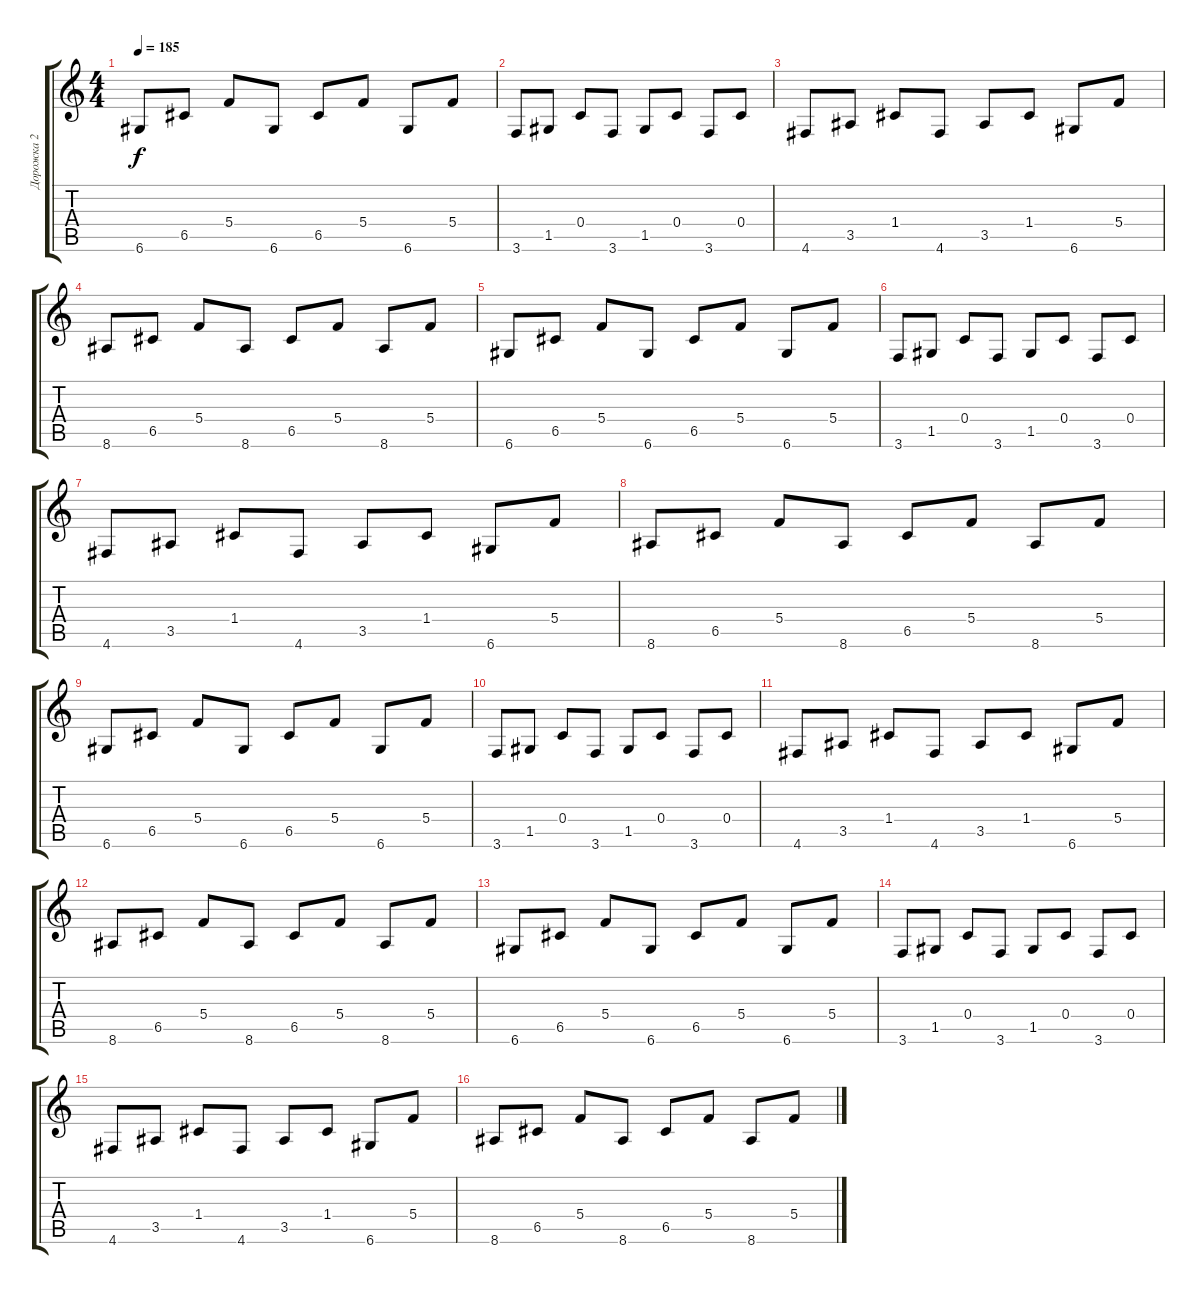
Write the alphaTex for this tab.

\track ("Дорожка 2" "Дорожка 2") {instrument distortionguitar}
\staff {score tabs}
\tuning (D4 A3 F3 C3 G2 D2) {hide}
\ts (4 4)
\tempo 185
\clef g2
\ks c
6.6.8{dy f} 6.5.8 5.4.8 6.6.8 6.5.8 5.4.8 6.6.8 5.4.8 |
3.6.8 1.5.8 0.4.8 3.6.8 1.5.8 0.4.8 3.6.8 0.4.8 |
4.6.8 3.5.8 1.4.8 4.6.8 3.5.8 1.4.8 6.6.8 5.4.8 |
8.6.8 6.5.8 5.4.8 8.6.8 6.5.8 5.4.8 8.6.8 5.4.8 |
6.6.8 6.5.8 5.4.8 6.6.8 6.5.8 5.4.8 6.6.8 5.4.8 |
3.6.8 1.5.8 0.4.8 3.6.8 1.5.8 0.4.8 3.6.8 0.4.8 |
4.6.8 3.5.8 1.4.8 4.6.8 3.5.8 1.4.8 6.6.8 5.4.8 |
8.6.8 6.5.8 5.4.8 8.6.8 6.5.8 5.4.8 8.6.8 5.4.8 |
6.6.8 6.5.8 5.4.8 6.6.8 6.5.8 5.4.8 6.6.8 5.4.8 |
3.6.8 1.5.8 0.4.8 3.6.8 1.5.8 0.4.8 3.6.8 0.4.8 |
4.6.8 3.5.8 1.4.8 4.6.8 3.5.8 1.4.8 6.6.8 5.4.8 |
8.6.8 6.5.8 5.4.8 8.6.8 6.5.8 5.4.8 8.6.8 5.4.8 |
6.6.8 6.5.8 5.4.8 6.6.8 6.5.8 5.4.8 6.6.8 5.4.8 |
3.6.8 1.5.8 0.4.8 3.6.8 1.5.8 0.4.8 3.6.8 0.4.8 |
4.6.8 3.5.8 1.4.8 4.6.8 3.5.8 1.4.8 6.6.8 5.4.8 |
8.6.8 6.5.8 5.4.8 8.6.8 6.5.8 5.4.8 8.6.8 5.4.8
